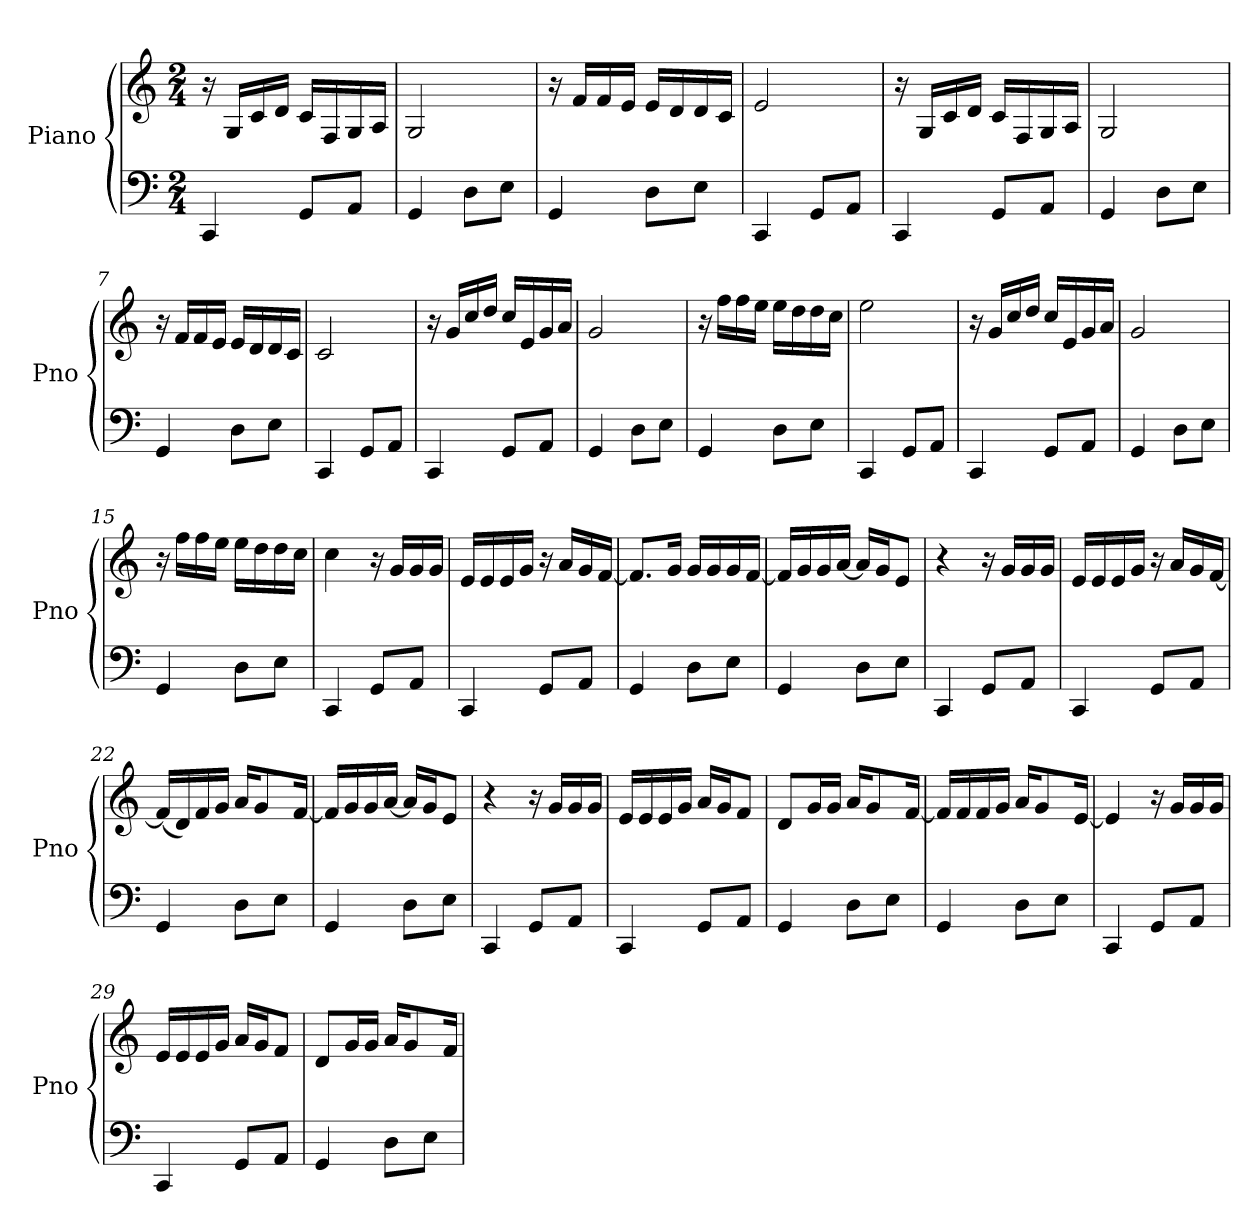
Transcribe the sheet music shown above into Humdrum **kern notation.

**kern	**kern
*part1	*part1
*staff2	*staff1
*I"Piano	*
*I'Pno	*
*clefF4	*clefG2
*M2/4	*M2/4
=1	=1
4CC/	16ra
.	16G/LL
.	16c/
.	16d/JJ
8GG/L	16c/LL
.	16F/
8AA/J	16G/
.	16A/JJ
=2	=2
4GG/	2G/
8D\L	.
8E\J	.
=3	=3
4GG/	16ra
.	16f/LL
.	16f/
.	16e/JJ
8D\L	16e/LL
.	16d/
8E\J	16d/
.	16c/JJ
=4	=4
4CC/	2e/
8GG/L	.
8AA/J	.
=5	=5
4CC/	16ra
.	16G/LL
.	16c/
.	16d/JJ
8GG/L	16c/LL
.	16F/
8AA/J	16G/
.	16A/JJ
!!LO:LB:g=z
=6	=6
4GG/	2G/
8D\L	.
8E\J	.
=7	=7
4GG/	16ra
.	16f/LL
.	16f/
.	16e/JJ
8D\L	16e/LL
.	16d/
8E\J	16d/
.	16c/JJ
=8	=8
4CC/	2c/
8GG/L	.
8AA/J	.
=9	=9
4CC/	16ra
.	16g/LL
.	16cc/
.	16dd/JJ
8GG/L	16cc/LL
.	16e/
8AA/J	16g/
.	16a/JJ
=10	=10
4GG/	2g/
8D\L	.
8E\J	.
!!LO:LB:g=z
=11	=11
4GG/	16ra
.	16ff\LL
.	16ff\
.	16ee\JJ
8D\L	16ee\LL
.	16dd\
8E\J	16dd\
.	16cc\JJ
=12	=12
4CC/	2ee\
8GG/L	.
8AA/J	.
=13	=13
4CC/	16ra
.	16g/LL
.	16cc/
.	16dd/JJ
8GG/L	16cc/LL
.	16e/
8AA/J	16g/
.	16a/JJ
=14	=14
4GG/	2g/
8D\L	.
8E\J	.
=15	=15
4GG/	16ra
.	16ff\LL
.	16ff\
.	16ee\JJ
8D\L	16ee\LL
.	16dd\
8E\J	16dd\
.	16cc\JJ
!!LO:LB:g=z
=16	=16
4CC/	4cc\
8GG/L	16ra
.	16g/LL
8AA/J	16g/
.	16g/JJ
=17	=17
4CC/	16e/LL
.	16e/
.	16e/
.	16g/JJ
8GG/L	16ra
.	16a/LL
8AA/J	16g/
.	[<16f/JJ
=18	=18
4GG/	8.f/L]
.	16g/Jk
8D\L	16g/LL
.	16g/
8E\J	16g/
.	[<16f/JJ
=19	=19
4GG/	16f/LL]
.	16g/
.	16g/
.	[>16a/JJ
8D\L	16a/LL]
.	16g/J
8E\J	8e/J
=20	=20
4CC/	4r
8GG/L	16ra
.	16g/LL
8AA/J	16g/
.	16g/JJ
!!LO:LB:g=z
=21	=21
4CC/	16e/LL
.	16e/
.	16e/
.	16g/JJ
8GG/L	16ra
.	16a/LL
8AA/J	16g/
.	[<16f/JJ
=22	=22
4GG/	(>16f/LL]
.	16d/)
.	16f/
.	16g/JJ
8D\L	16a/KL
.	8g/
8E\J	.
.	[<16f/Jk
=23	=23
4GG/	16f/LL]
.	16g/
.	16g/
.	[>16a/JJ
8D\L	16a/LL]
.	16g/J
8E\J	8e/J
=24	=24
4CC/	4r
8GG/L	16ra
.	16g/LL
8AA/J	16g/
.	16g/JJ
=25	=25
4CC/	16e/LL
.	16e/
.	16e/
.	16g/JJ
8GG/L	16a/LL
.	16g/J
8AA/J	8f/J
!!LO:LB:g=z
=26	=26
4GG/	8d/L
.	16g/L
.	16g/JJ
8D\L	16a/KL
.	8g/
8E\J	.
.	[<16f/Jk
=27	=27
4GG/	16f/LL]
.	16f/
.	16f/
.	16g/JJ
8D\L	16a/KL
.	8g/
8E\J	.
.	[<16e/Jk
=28	=28
4CC/	4e/]
8GG/L	16ra
.	16g/LL
8AA/J	16g/
.	16g/JJ
=29	=29
4CC/	16e/LL
.	16e/
.	16e/
.	16g/JJ
8GG/L	16a/LL
.	16g/J
8AA/J	8f/J
=30	=30
4GG/	8d/L
.	16g/L
.	16g/JJ
8D\L	16a/KL
.	8g/
8E\J	.
.	16f/Jk
=	=
*-	*-
